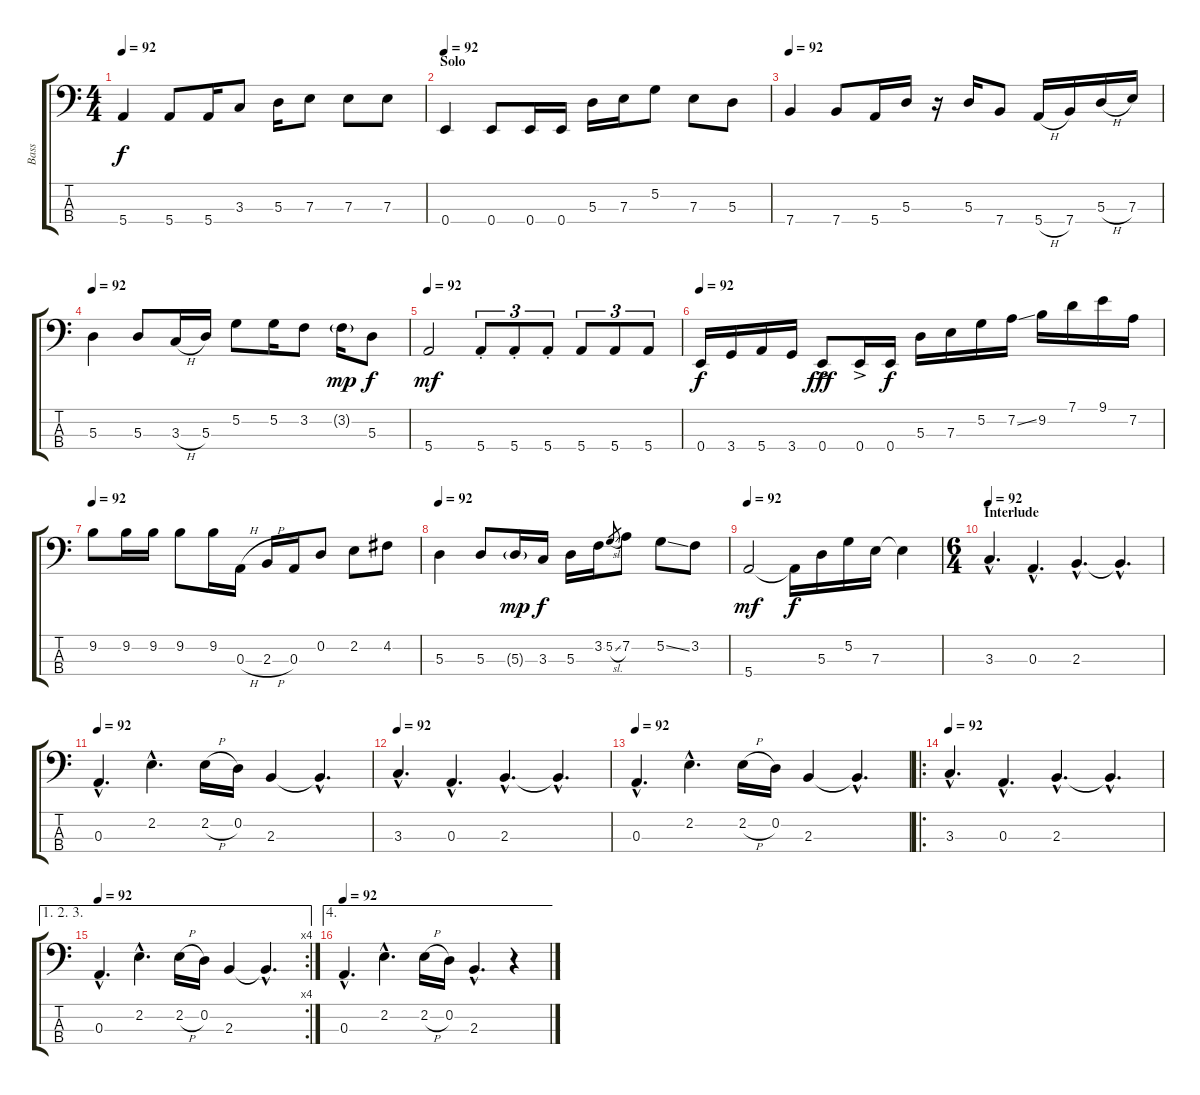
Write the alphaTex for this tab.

\track ("Bass" "Bass") {instrument electricbassfinger}
\staff {score tabs}
\tuning (G2 D2 A1 E1) {hide}
\ts (4 4)
\tempo 92
\clef f4
\ks c
5.4.4{dy f} 5.4.8 5.4.16 3.3.8 5.3.16 7.3.8 7.3.8 7.3.8 |
\section ("" "Solo")
\tempo 92
0.4.4 0.4.8 0.4.16 0.4.16 5.3.16 7.3.16 5.2.8 7.3.8 5.3.8 |
\tempo 92
7.4.4 7.4.8 5.4.16 5.3.16 r.16 5.3.16 7.4.8 5.4{h}.16 7.4.16 5.3{h}.16 7.3.16 |
\tempo 92
5.3.4 5.3.8 3.3{h}.16 5.3.16 5.2.8 5.2.16 3.2.8 3.2{g}.16{dy mp} 5.3.8{dy f} |
\tempo 92
5.4.2{dy mf} 5.4{st}.8{tu (3 2)} 5.4{st}.8{tu (3 2)} 5.4{st}.8{tu (3 2)} 5.4.8{tu (3 2)} 5.4.8{tu (3 2)} 5.4.8{tu (3 2)} |
\tempo 92
0.4.16{dy f} 3.4.16 5.4.16 3.4.16 0.4{ac}.8{dy fff} 0.4{ac}.16 0.4.16{dy f} 5.3.16 7.3.16 5.2.16 7.2{ss}.16 9.2.16 7.1.16 9.1.16 7.2.16 |
\tempo 92
9.2.8 9.2.16 9.2.16 9.2.8 9.2.16 0.3{h}.16 2.3{h}.16 0.3.16 0.2.8 2.2.8 4.2.8 |
\tempo 92
5.3.4 5.3.8 5.3{g}.16{dy mp} 3.3.16{dy f} 5.3.16 3.2.16 5.2{sl}.8{gr} 7.2.8 5.2{ss}.8 3.2.8 |
\tempo 92
5.4.2{dy mf} 5.4{t}.16{dy f} 5.3.16 5.2.16 7.3.16 7.3{t}.4 |
\ts (6 4)
\section ("" "Interlude")
\tempo 92
3.3{hac}.4{d} 0.3{hac}.4{d} 2.3{hac}.4{d} 2.3{hac t}.4{d} |
\tempo 92
0.3{hac}.4{d} 2.2{hac}.4{d} 2.2{h}.16 0.2.16 2.3.4 2.3{hac t}.4{d} |
\tempo 92
3.3{hac}.4{d} 0.3{hac}.4{d} 2.3{hac}.4{d} 2.3{hac t}.4{d} |
\tempo 92
0.3{hac}.4{d} 2.2{hac}.4{d} 2.2{h}.16 0.2.16 2.3.4 2.3{hac t}.4{d} |
\ro
\tempo 92
3.3{hac}.4{d} 0.3{hac}.4{d} 2.3{hac}.4{d} 2.3{hac t}.4{d} |
\ae (1 2 3)
\rc 4
\tempo 92
0.3{hac}.4{d} 2.2{hac}.4{d} 2.2{h}.16 0.2.16 2.3.4 2.3{hac t}.4{d} |
\ae 4
\tempo 92
0.3{hac}.4{d} 2.2{hac}.4{d} 2.2{h}.16 0.2.16 2.3{hac}.4{d} r.4
